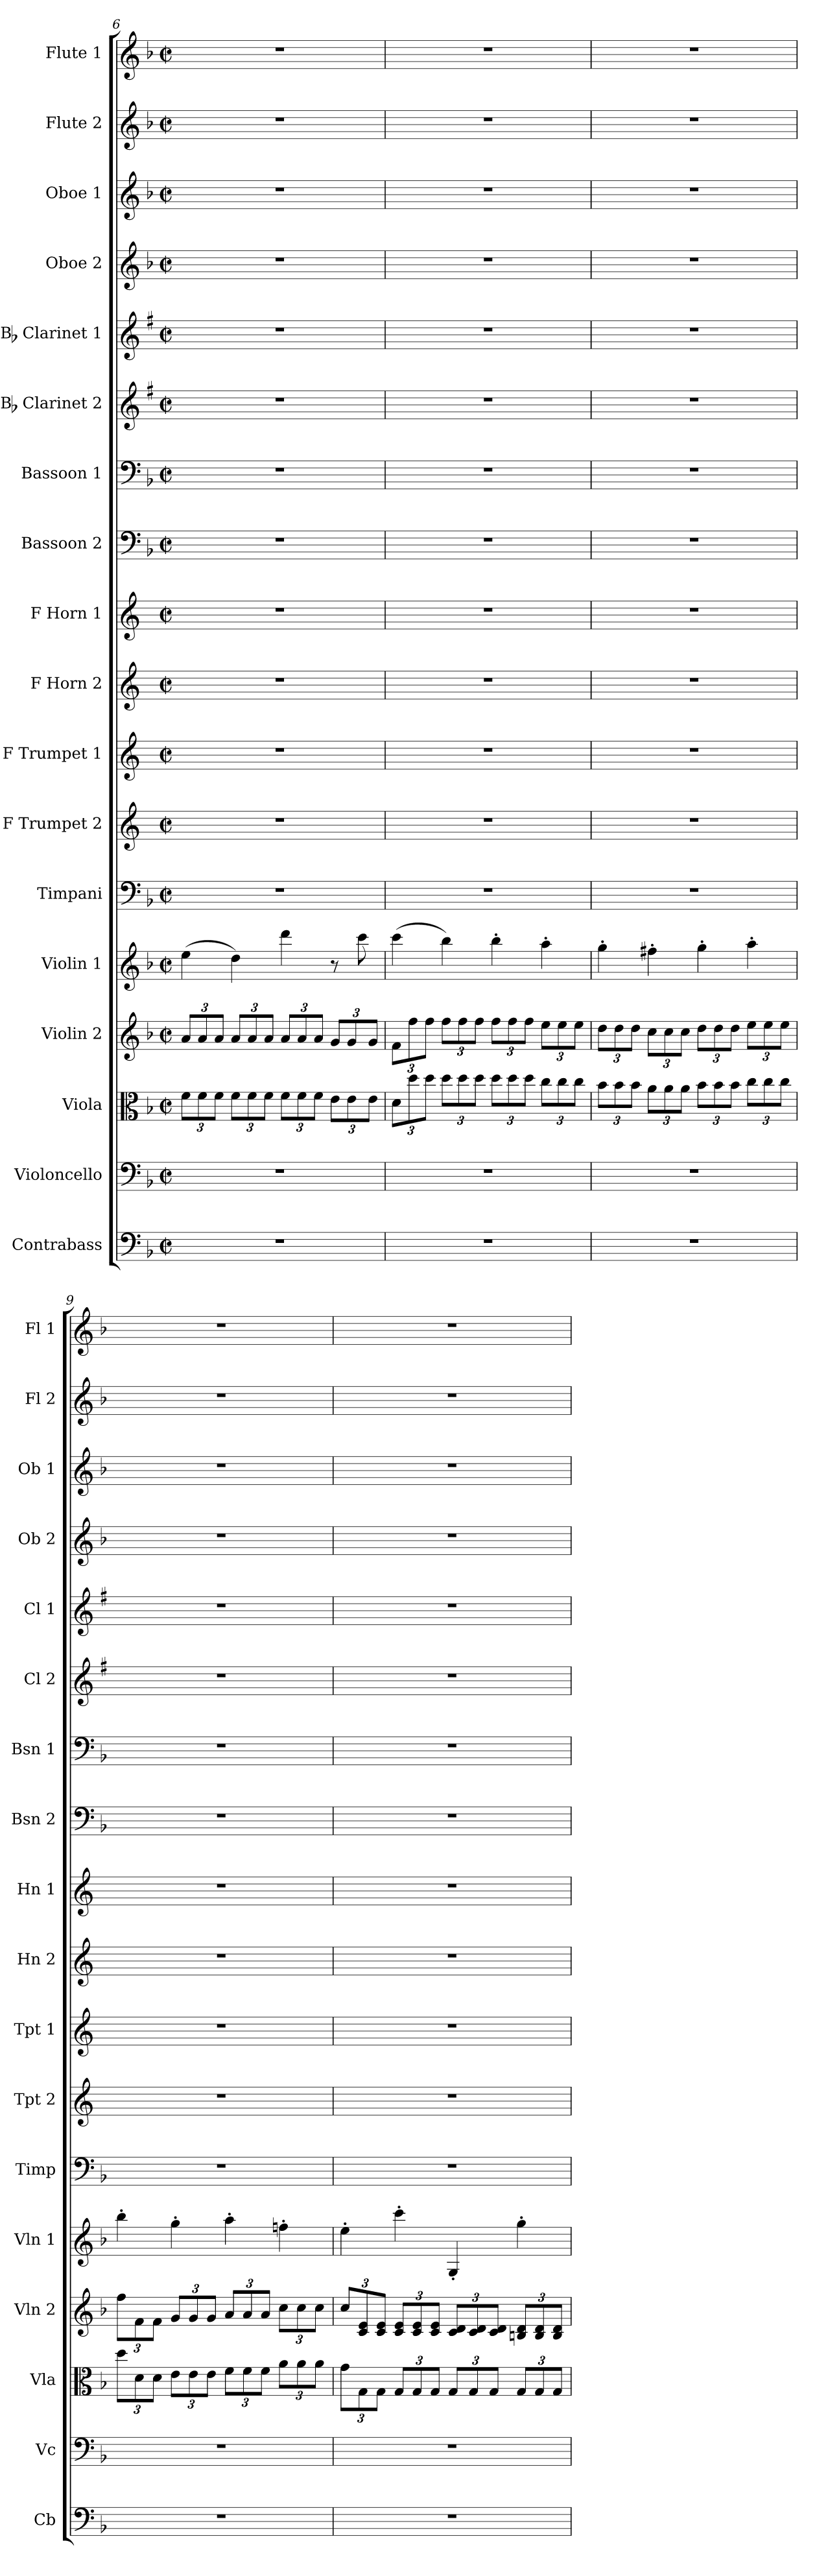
**kern	**kern	**kern	**kern	**kern	**kern	**kern	**kern	**kern	**kern	**kern	**kern	**kern	**kern	**kern	**kern	**kern	**kern
*part18	*part17	*part16	*part15	*part14	*part13	*part12	*part11	*part10	*part9	*part8	*part7	*part6	*part5	*part4	*part3	*part2	*part1
*staff18	*staff17	*staff16	*staff15	*staff14	*staff13	*staff12	*staff11	*staff10	*staff9	*staff8	*staff7	*staff6	*staff5	*staff4	*staff3	*staff2	*staff1
*I"Contrabass	*I"Violoncello	*I"Viola	*I"Violin 2	*I"Violin 1	*I"Timpani	*I"F Trumpet 2	*I"F Trumpet 1	*I"F Horn 2	*I"F Horn 1	*I"Bassoon 2	*I"Bassoon 1	*I"Bb Clarinet 2	*I"Bb Clarinet 1	*I"Oboe 2	*I"Oboe 1	*I"Flute 2	*I"Flute 1
*I'Cb	*I'Vc	*I'Vla	*I'Vln 2	*I'Vln 1	*I'Timp	*I'Tpt 2	*I'Tpt 1	*I'Hn 2	*I'Hn 1	*I'Bsn 2	*I'Bsn 1	*I'Cl 2	*I'Cl 1	*I'Ob 2	*I'Ob 1	*I'Fl 2	*I'Fl 1
*clefF4	*clefF4	*clefC3	*clefG2	*clefG2	*clefF4	*clefG2	*clefG2	*clefG2	*clefG2	*clefF4	*clefF4	*clefG2	*clefG2	*clefG2	*clefG2	*clefG2	*clefG2
*ITrd7c12	*	*	*	*	*	*ITrd1c2	*ITrd1c2	*ITrd4c7	*ITrd4c7	*	*	*ITrd1c2	*ITrd1c2	*	*	*	*
*k[b-]	*k[b-]	*k[b-]	*k[b-]	*k[b-]	*k[b-]	*k[b-e-]	*k[b-e-]	*k[b-]	*k[b-]	*k[b-]	*k[b-]	*k[b-]	*k[b-]	*k[b-]	*k[b-]	*k[b-]	*k[b-]
*M2/2	*M2/2	*M2/2	*M2/2	*M2/2	*M2/2	*M2/2	*M2/2	*M2/2	*M2/2	*M2/2	*M2/2	*M2/2	*M2/2	*M2/2	*M2/2	*M2/2	*M2/2
*met(c|)	*met(c|)	*met(c|)	*met(c|)	*met(c|)	*met(c|)	*met(c|)	*met(c|)	*met(c|)	*met(c|)	*met(c|)	*met(c|)	*met(c|)	*met(c|)	*met(c|)	*met(c|)	*met(c|)	*met(c|)
*	*	*Xbrackettup	*Xbrackettup	*	*	*	*	*	*	*	*	*	*	*	*	*	*
=6	=6	=6	=6	=6	=6	=6	=6	=6	=6	=6	=6	=6	=6	=6	=6	=6	=6
1r	1r	12f\L	12a/L	(4ee\	1r	1r	1r	1r	1r	1r	1r	1r	1r	1r	1r	1r	1r
.	.	12f\	12a/	.	.	.	.	.	.	.	.	.	.	.	.	.	.
.	.	12f\J	12a/J	.	.	.	.	.	.	.	.	.	.	.	.	.	.
.	.	12f\L	12a/L	4dd\)	.	.	.	.	.	.	.	.	.	.	.	.	.
.	.	12f\	12a/	.	.	.	.	.	.	.	.	.	.	.	.	.	.
.	.	12f\J	12a/J	.	.	.	.	.	.	.	.	.	.	.	.	.	.
.	.	12f\L	12a/L	4ddd\	.	.	.	.	.	.	.	.	.	.	.	.	.
.	.	12f\	12a/	.	.	.	.	.	.	.	.	.	.	.	.	.	.
.	.	12f\J	12a/J	.	.	.	.	.	.	.	.	.	.	.	.	.	.
.	.	12e\L	12g/L	8r	.	.	.	.	.	.	.	.	.	.	.	.	.
.	.	12e\	12g/	.	.	.	.	.	.	.	.	.	.	.	.	.	.
.	.	.	.	8ccc\	.	.	.	.	.	.	.	.	.	.	.	.	.
.	.	12e\J	12g/J	.	.	.	.	.	.	.	.	.	.	.	.	.	.
!!LO:PB:g=z
=7	=7	=7	=7	=7	=7	=7	=7	=7	=7	=7	=7	=7	=7	=7	=7	=7	=7
1r	1r	12d\L	12f\L	(4ccc\	1r	1r	1r	1r	1r	1r	1r	1r	1r	1r	1r	1r	1r
.	.	12dd\	12ff\	.	.	.	.	.	.	.	.	.	.	.	.	.	.
.	.	12dd\J	12ff\J	.	.	.	.	.	.	.	.	.	.	.	.	.	.
.	.	12dd\L	12ff\L	4bb-\)	.	.	.	.	.	.	.	.	.	.	.	.	.
.	.	12dd\	12ff\	.	.	.	.	.	.	.	.	.	.	.	.	.	.
.	.	12dd\J	12ff\J	.	.	.	.	.	.	.	.	.	.	.	.	.	.
.	.	12dd\L	12ff\L	4bb-'\	.	.	.	.	.	.	.	.	.	.	.	.	.
.	.	12dd\	12ff\	.	.	.	.	.	.	.	.	.	.	.	.	.	.
.	.	12dd\J	12ff\J	.	.	.	.	.	.	.	.	.	.	.	.	.	.
.	.	12cc\L	12ee\L	4aa'\	.	.	.	.	.	.	.	.	.	.	.	.	.
.	.	12cc\	12ee\	.	.	.	.	.	.	.	.	.	.	.	.	.	.
.	.	12cc\J	12ee\J	.	.	.	.	.	.	.	.	.	.	.	.	.	.
=8	=8	=8	=8	=8	=8	=8	=8	=8	=8	=8	=8	=8	=8	=8	=8	=8	=8
1r	1r	12b-\L	12dd\L	4gg'\	1r	1r	1r	1r	1r	1r	1r	1r	1r	1r	1r	1r	1r
.	.	12b-\	12dd\	.	.	.	.	.	.	.	.	.	.	.	.	.	.
.	.	12b-\J	12dd\J	.	.	.	.	.	.	.	.	.	.	.	.	.	.
.	.	12a\L	12cc\L	4ff#X'\	.	.	.	.	.	.	.	.	.	.	.	.	.
.	.	12a\	12cc\	.	.	.	.	.	.	.	.	.	.	.	.	.	.
.	.	12a\J	12cc\J	.	.	.	.	.	.	.	.	.	.	.	.	.	.
.	.	12b-\L	12dd\L	4gg'\	.	.	.	.	.	.	.	.	.	.	.	.	.
.	.	12b-\	12dd\	.	.	.	.	.	.	.	.	.	.	.	.	.	.
.	.	12b-\J	12dd\J	.	.	.	.	.	.	.	.	.	.	.	.	.	.
.	.	12cc\L	12ee\L	4aa'\	.	.	.	.	.	.	.	.	.	.	.	.	.
.	.	12cc\	12ee\	.	.	.	.	.	.	.	.	.	.	.	.	.	.
.	.	12cc\J	12ee\J	.	.	.	.	.	.	.	.	.	.	.	.	.	.
=9	=9	=9	=9	=9	=9	=9	=9	=9	=9	=9	=9	=9	=9	=9	=9	=9	=9
1r	1r	12dd\L	12ff\L	4bb-'\	1r	1r	1r	1r	1r	1r	1r	1r	1r	1r	1r	1r	1r
.	.	12d\	12f\	.	.	.	.	.	.	.	.	.	.	.	.	.	.
.	.	12d\J	12f\J	.	.	.	.	.	.	.	.	.	.	.	.	.	.
.	.	12e\L	12g/L	4gg'\	.	.	.	.	.	.	.	.	.	.	.	.	.
.	.	12e\	12g/	.	.	.	.	.	.	.	.	.	.	.	.	.	.
.	.	12e\J	12g/J	.	.	.	.	.	.	.	.	.	.	.	.	.	.
.	.	12f\L	12a/L	4aa'\	.	.	.	.	.	.	.	.	.	.	.	.	.
.	.	12f\	12a/	.	.	.	.	.	.	.	.	.	.	.	.	.	.
.	.	12f\J	12a/J	.	.	.	.	.	.	.	.	.	.	.	.	.	.
.	.	12a\L	12cc\L	4ffn'\	.	.	.	.	.	.	.	.	.	.	.	.	.
.	.	12a\	12cc\	.	.	.	.	.	.	.	.	.	.	.	.	.	.
.	.	12a\J	12cc\J	.	.	.	.	.	.	.	.	.	.	.	.	.	.
=10	=10	=10	=10	=10	=10	=10	=10	=10	=10	=10	=10	=10	=10	=10	=10	=10	=10
1r	1r	12g\L	12cc/L	4ee'\	1r	1r	1r	1r	1r	1r	1r	1r	1r	1r	1r	1r	1r
.	.	12G\	12c/ 12e/	.	.	.	.	.	.	.	.	.	.	.	.	.	.
.	.	12G\J	12c/ 12e/J	.	.	.	.	.	.	.	.	.	.	.	.	.	.
.	.	12G/L	12c/ 12e/L	4ccc'\	.	.	.	.	.	.	.	.	.	.	.	.	.
.	.	12G/	12c/ 12e/	.	.	.	.	.	.	.	.	.	.	.	.	.	.
.	.	12G/J	12c/ 12e/J	.	.	.	.	.	.	.	.	.	.	.	.	.	.
.	.	12G/L	12c/ 12d/L	4G'/	.	.	.	.	.	.	.	.	.	.	.	.	.
.	.	12G/	12c/ 12d/	.	.	.	.	.	.	.	.	.	.	.	.	.	.
.	.	12G/J	12c/ 12d/J	.	.	.	.	.	.	.	.	.	.	.	.	.	.
.	.	12G/L	12Bn/ 12d/L	4gg'\	.	.	.	.	.	.	.	.	.	.	.	.	.
.	.	12G/	12B/ 12d/	.	.	.	.	.	.	.	.	.	.	.	.	.	.
.	.	12G/J	12B/ 12d/J	.	.	.	.	.	.	.	.	.	.	.	.	.	.
=	=	=	=	=	=	=	=	=	=	=	=	=	=	=	=	=	=
*-	*-	*-	*-	*-	*-	*-	*-	*-	*-	*-	*-	*-	*-	*-	*-	*-	*-
